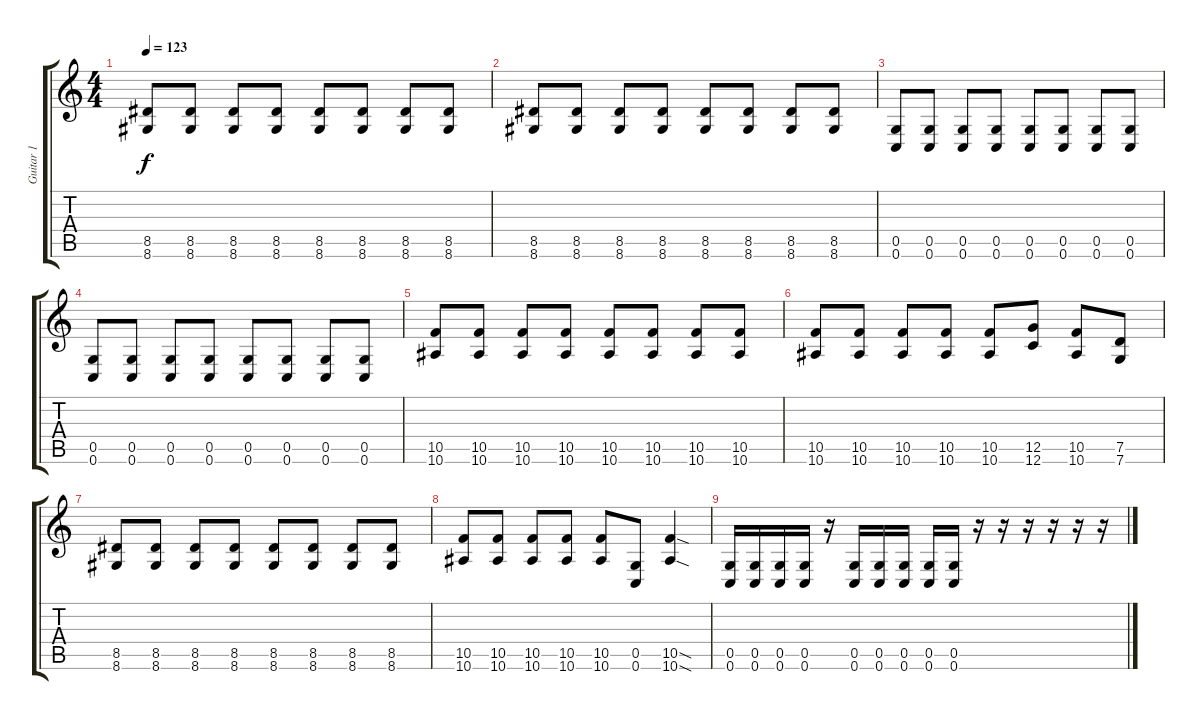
\track ("Guitar 1" "Guitar 1") {instrument overdrivenguitar}
\staff {score tabs}
\tuning (D4 A3 F3 C3 G2 C2) {hide}
\ts (4 4)
\tempo 123
\clef g2
\ks c
(8.5 8.6).8{dy f} (8.5 8.6).8 (8.5 8.6).8 (8.5 8.6).8 (8.5 8.6).8 (8.5 8.6).8 (8.5 8.6).8 (8.5 8.6).8 |
(8.5 8.6).8 (8.5 8.6).8 (8.5 8.6).8 (8.5 8.6).8 (8.5 8.6).8 (8.5 8.6).8 (8.5 8.6).8 (8.5 8.6).8 |
(0.5 0.6).8 (0.5 0.6).8 (0.5 0.6).8 (0.5 0.6).8 (0.5 0.6).8 (0.5 0.6).8 (0.5 0.6).8 (0.5 0.6).8 |
(0.5 0.6).8 (0.5 0.6).8 (0.5 0.6).8 (0.5 0.6).8 (0.5 0.6).8 (0.5 0.6).8 (0.5 0.6).8 (0.5 0.6).8 |
(10.5 10.6).8 (10.5 10.6).8 (10.5 10.6).8 (10.5 10.6).8 (10.5 10.6).8 (10.5 10.6).8 (10.5 10.6).8 (10.5 10.6).8 |
(10.5 10.6).8 (10.5 10.6).8 (10.5 10.6).8 (10.5 10.6).8 (10.5 10.6).8 (12.5 12.6).8 (10.5 10.6).8 (7.5 7.6).8 |
(8.5 8.6).8 (8.5 8.6).8 (8.5 8.6).8 (8.5 8.6).8 (8.5 8.6).8 (8.5 8.6).8 (8.5 8.6).8 (8.5 8.6).8 |
(10.5 10.6).8 (10.5 10.6).8 (10.5 10.6).8 (10.5 10.6).8 (10.5 10.6).8 (0.5 0.6).8 (10.5{sod} 10.6{sod}).4 |
(0.5 0.6).16 (0.5 0.6).16 (0.5 0.6).16 (0.5 0.6).16 r.16 (0.5 0.6).16 (0.5 0.6).16 (0.5 0.6).16 (0.5 0.6).16 (0.5 0.6).16 r.16 r.16 r.16 r.16 r.16 r.16
